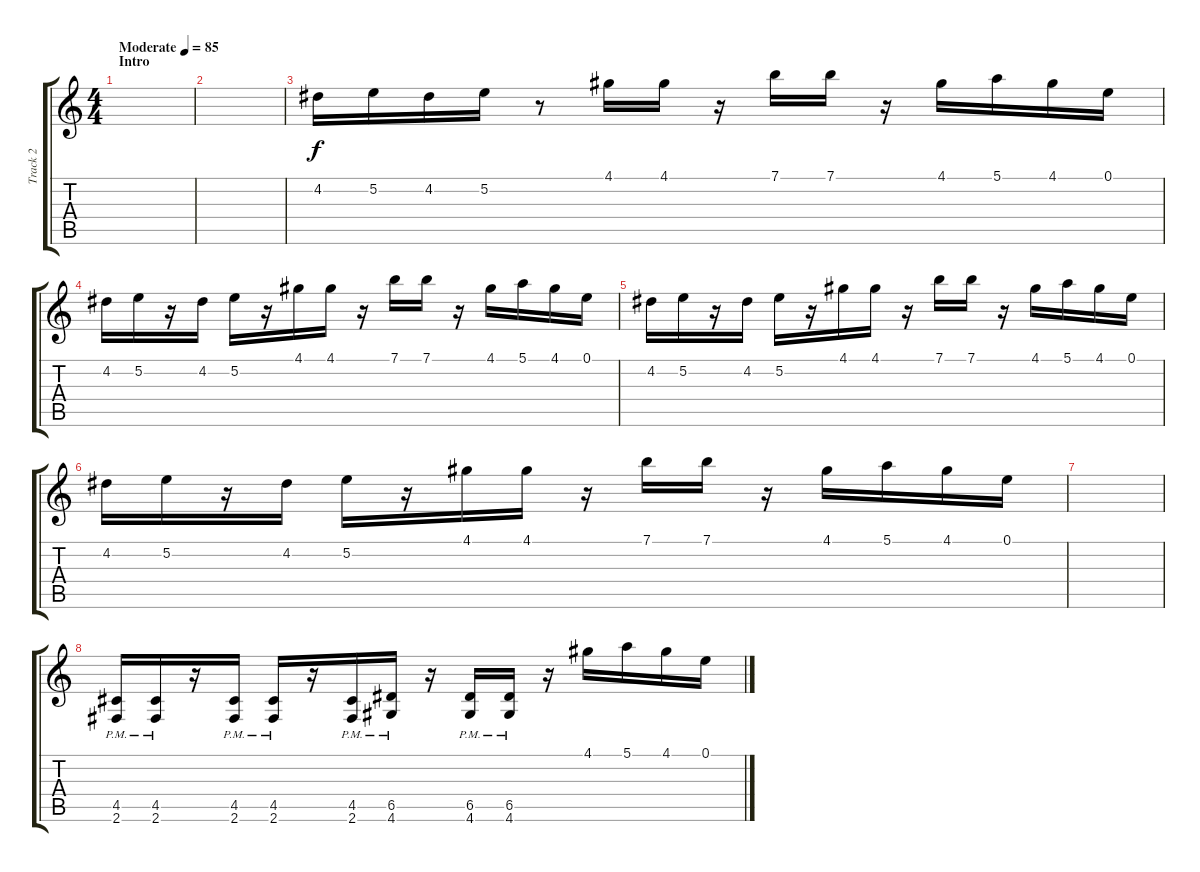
\track ("Track 2" "Track 2") {instrument distortionguitar}
\staff {score tabs}
\tuning (E4 B3 G3 D3 A2 E2) {hide}
\ts (4 4)
\section ("" "Intro")
\tempo (85 "Moderate")
\clef g2
\ks c
|
|
4.2.16 5.2.16 4.2.16 5.2.16 r.8 4.1.16 4.1.16 r.16 7.1.16 7.1.16 r.16 4.1.16 5.1.16 4.1.16 0.1.16 |
4.2.16 5.2.16 r.16 4.2.16 5.2.16 r.16 4.1.16 4.1.16 r.16 7.1.16 7.1.16 r.16 4.1.16 5.1.16 4.1.16 0.1.16 |
4.2.16 5.2.16 r.16 4.2.16 5.2.16 r.16 4.1.16 4.1.16 r.16 7.1.16 7.1.16 r.16 4.1.16 5.1.16 4.1.16 0.1.16 |
4.2.16 5.2.16 r.16 4.2.16 5.2.16 r.16 4.1.16 4.1.16 r.16 7.1.16 7.1.16 r.16 4.1.16 5.1.16 4.1.16 0.1.16 |
|
(4.5{pm} 2.6{pm}).16 (4.5{pm} 2.6{pm}).16 r.16 (4.5{pm} 2.6{pm}).16 (4.5{pm} 2.6{pm}).16 r.16 (4.5{pm} 2.6{pm}).16 (6.5{pm} 4.6{pm}).16 r.16 (6.5{pm} 4.6{pm}).16 (6.5{pm} 4.6{pm}).16 r.16 4.1.16 5.1.16 4.1.16 0.1.16
